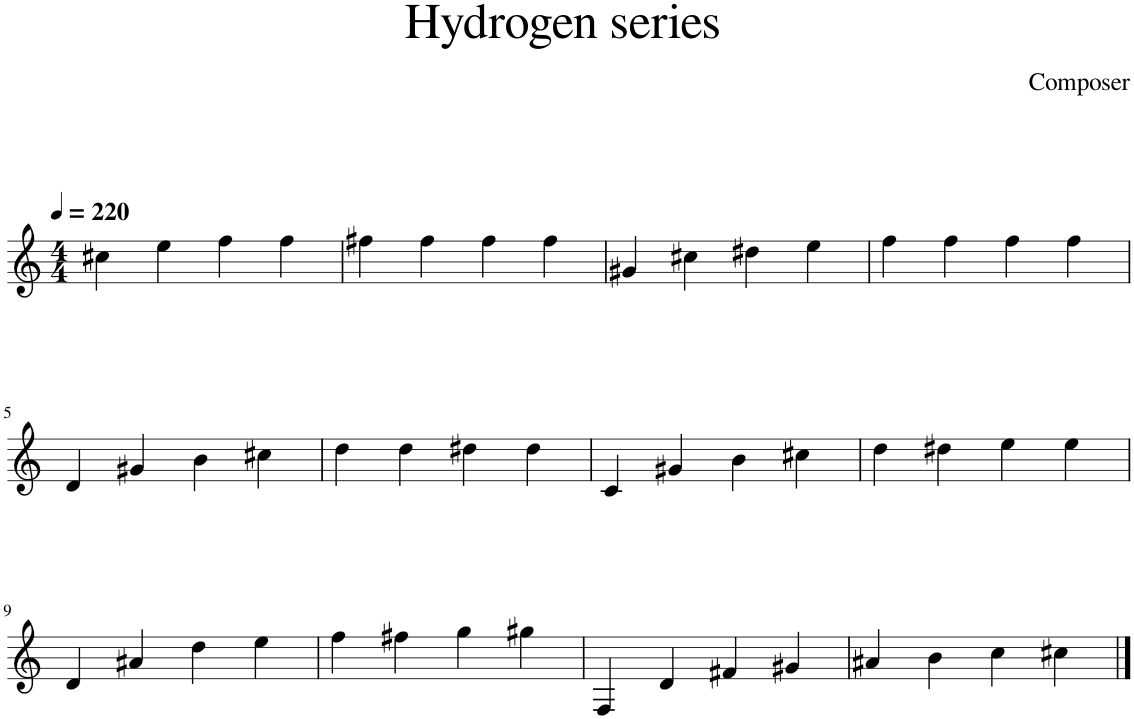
**kern
*part1
*staff1
*I"Piano
*I'Pno.
*clefG2
*k[]
*M4/4
*MM220
=1
4cc#X\
4ee\
4ff\
4ff\
=2
4ff#X\
4ff#\
4ff#\
4ff#\
=3
4g#X/
4cc#X\
4dd#X\
4ee\
=4
4ff\
4ff\
4ff\
4ff\
!!LO:LB:g=z
=5
4d/
4g#X/
4b\
4cc#X\
=6
4dd\
4dd\
4dd#X\
4dd#\
=7
4c/
4g#X/
4b\
4cc#X\
=8
4dd\
4dd#X\
4ee\
4ee\
!!LO:LB:g=z
=9
4d/
4a#X/
4dd\
4ee\
=10
4ff\
4ff#X\
4gg\
4gg#X\
=11
4F/
4d/
4f#X/
4g#X/
=12
4a#X/
4b\
4cc\
4cc#X\
==
*-
